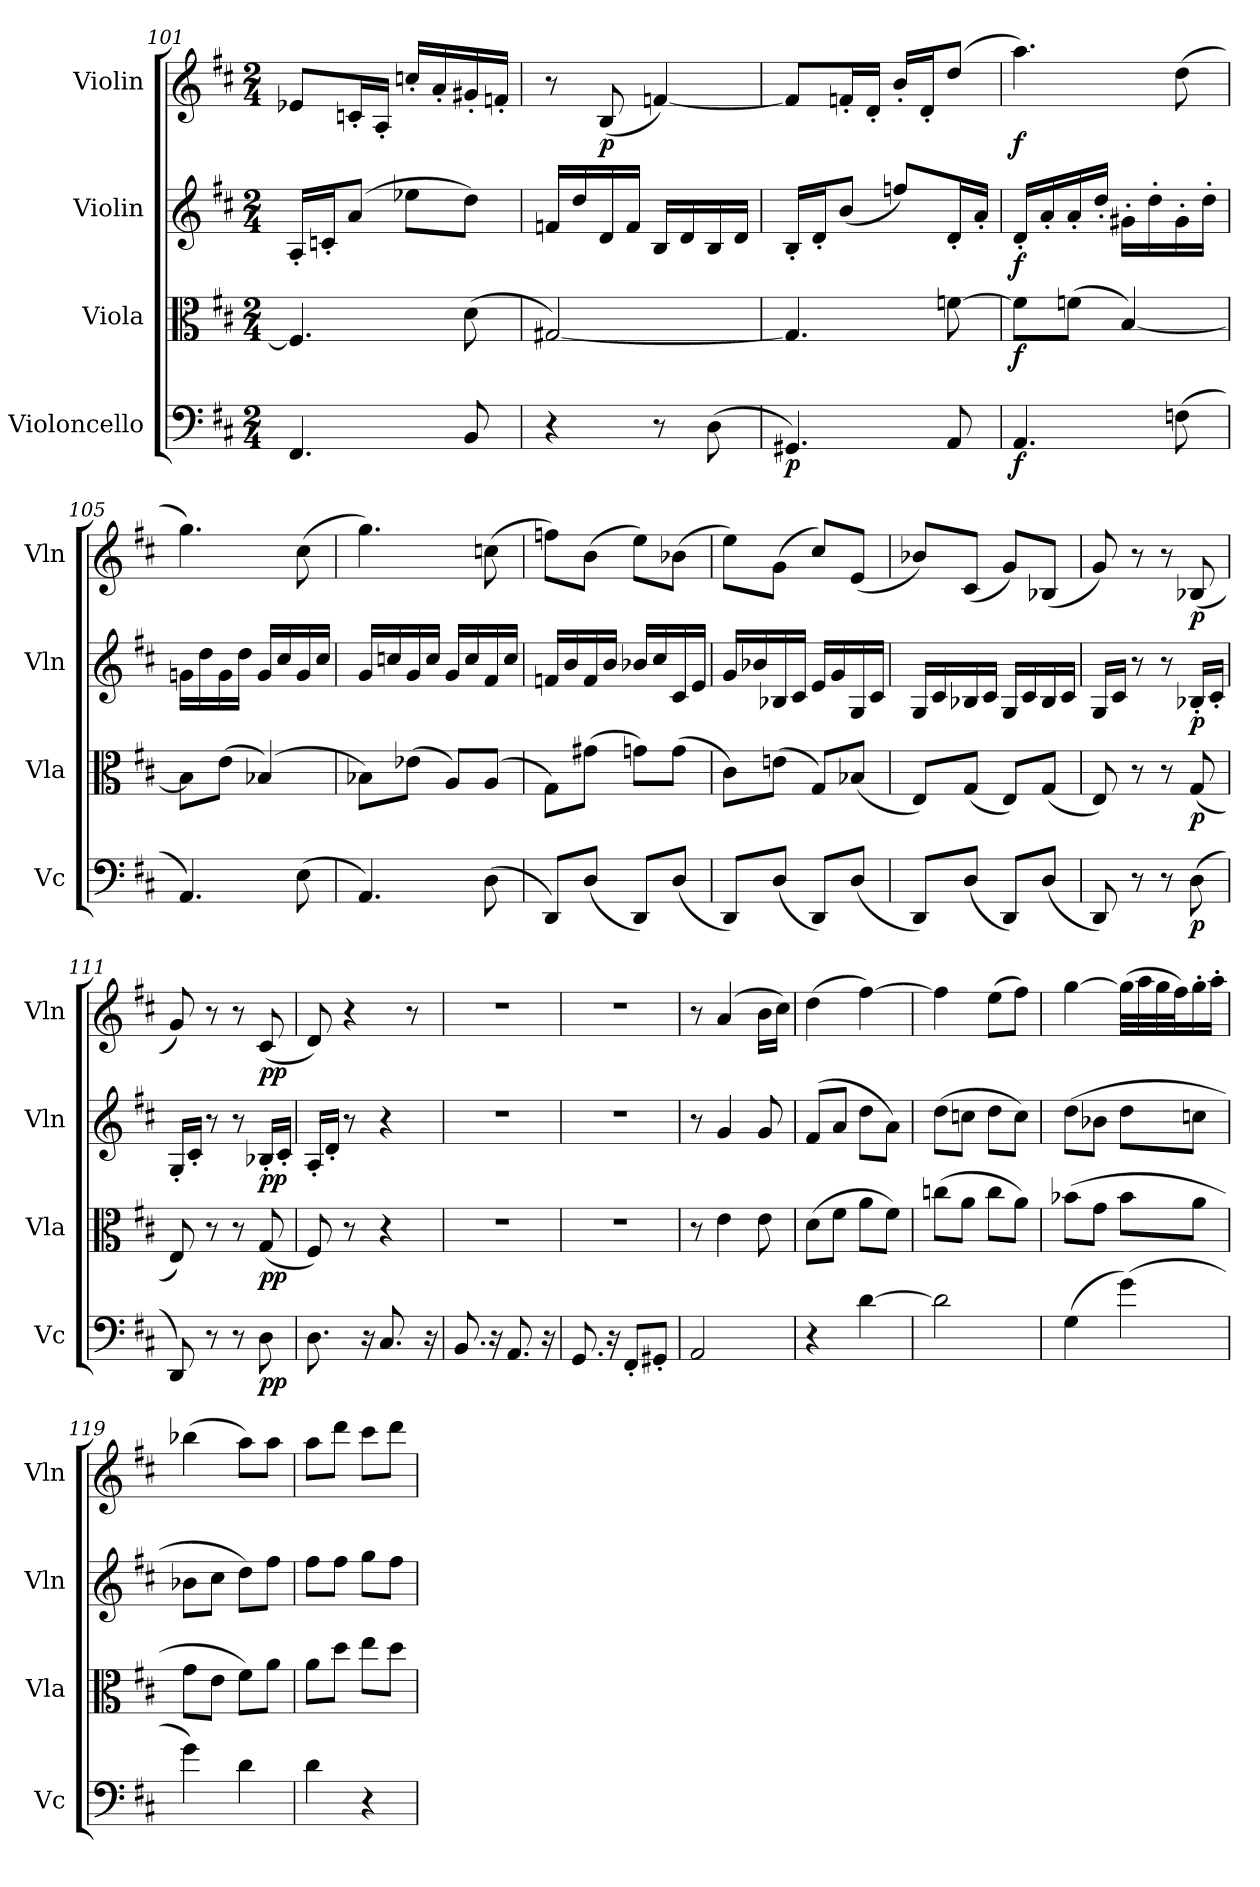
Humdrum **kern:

**kern	**dynam	**kern	**dynam	**kern	**dynam	**kern	**dynam
*part4	*part4	*part3	*part3	*part2	*part2	*part1	*part1
*staff4	*staff4	*staff3	*staff3	*staff2	*staff2	*staff1	*staff1
*I"Violoncello	*	*I"Viola	*	*I"Violin	*	*I"Violin	*
*I'Vc	*	*I'Vla	*	*I'Vln	*	*I'Vln	*
*clefF4	*	*clefC3	*	*clefG2	*	*clefG2	*
*k[f#c#]	*	*k[f#c#]	*	*k[f#c#]	*	*k[f#c#]	*
*M2/4	*	*M2/4	*	*M2/4	*	*M2/4	*
=101	=101	=101	=101	=101	=101	=101	=101
4.FF#/	.	4.F#/]	.	16A'/LL	.	8e-X/L	.
.	.	.	.	16cn'/J	.	.	.
.	.	.	.	(8a/J	.	16cn'/L	.
.	.	.	.	.	.	16A'/JJ	.
.	.	.	.	8ee-X\L	.	16ccn'/LL	.
.	.	.	.	.	.	16a'/	.
8BB/	.	(8d\	.	8dd\J)	.	16g#X'/	.
.	.	.	.	.	.	16fn'/JJ	.
=102	=102	=102	=102	=102	=102	=102	=102
4r	.	[2G#X/)	.	16fn/LL	.	8r	.
.	.	.	.	16dd/	.	.	.
.	.	.	.	16d/	.	(8B/	p
.	.	.	.	16f/JJ	.	.	.
8r	.	.	.	16B/LL	.	[4fn/)	.
.	.	.	.	16d/	.	.	.
(8D\	.	.	.	16B/	.	.	.
.	.	.	.	16d/JJ	.	.	.
=103	=103	=103	=103	=103	=103	=103	=103
4.GG#X/)	p	4.G#/]	.	16B'/LL	.	8f/L]	.
.	.	.	.	16d'/J	.	.	.
.	.	.	.	(8b/J	.	16fn'/L	.
.	.	.	.	.	.	16d'/JJ	.
.	.	.	.	8ffn/L)	.	16b'/LL	.
.	.	.	.	.	.	16d'/J	.
8AA/	.	[8fn\	.	16d'/L	.	(8dd/J	.
.	.	.	.	16a'/JJ	.	.	.
=104	=104	=104	=104	=104	=104	=104	=104
4.AA/	f	8f\L]	f	16d'/LL	f	4.aa\)	f
.	.	.	.	16a'/	.	.	.
.	.	(8fn\J	.	16a'/	.	.	.
.	.	.	.	16dd'/JJ	.	.	.
.	.	[4B/)	.	16g#X'\LL	.	.	.
.	.	.	.	16dd'\	.	.	.
(8Fn\	.	.	.	16g#'\	.	(8dd\	.
.	.	.	.	16dd'\JJ	.	.	.
=105	=105	=105	=105	=105	=105	=105	=105
4.AA/)	.	8B\L]	.	16gn\LL	.	4.gg\)	.
.	.	.	.	16dd\	.	.	.
.	.	(8e\J	.	16g\	.	.	.
.	.	.	.	16dd\JJ	.	.	.
.	.	(4B-X/)	.	16g/LL	.	.	.
.	.	.	.	16cc#/	.	.	.
(8E\	.	.	.	16g/	.	(8cc#\	.
.	.	.	.	16cc#/JJ	.	.	.
=106	=106	=106	=106	=106	=106	=106	=106
4.AA/)	.	8B-X\L)	.	16g/LL	.	4.gg\)	.
.	.	.	.	16ccn/	.	.	.
.	.	(8e-X\J	.	16g/	.	.	.
.	.	.	.	16cc/JJ	.	.	.
.	.	8A/L)	.	16g/LL	.	.	.
.	.	.	.	16cc/	.	.	.
(8D\	.	(8A/J	.	16f#/	.	(8ccn\	.
.	.	.	.	16cc/JJ	.	.	.
=107	=107	=107	=107	=107	=107	=107	=107
8DD/L)	.	8G\L)	.	16fn/LL	.	8ffn\L)	.
.	.	.	.	16b/	.	.	.
(8D/J	.	(8g#X\J	.	16f/	.	(8b\J	.
.	.	.	.	16b/JJ	.	.	.
8DD/L)	.	8gn\L)	.	16b-X/LL	.	8ee\L)	.
.	.	.	.	16cc#/	.	.	.
(8D/J	.	(8g\J	.	16c#/	.	(8b-X\J	.
.	.	.	.	16e/JJ	.	.	.
=108	=108	=108	=108	=108	=108	=108	=108
8DD/L)	.	8c#\L)	.	16g/LL	.	8ee\L)	.
.	.	.	.	16b-X/	.	.	.
(8D/J	.	(8en\J	.	16B-X/	.	(8g\J	.
.	.	.	.	16c#/JJ	.	.	.
8DD/L)	.	8G/L)	.	16e/LL	.	8cc#/L)	.
.	.	.	.	16g/	.	.	.
(8D/J	.	(8B-X/J	.	16G/	.	(8e/J	.
.	.	.	.	16c#/JJ	.	.	.
=109	=109	=109	=109	=109	=109	=109	=109
8DD/L)	.	8E/L)	.	16G/LL	.	8b-X/L)	.
.	.	.	.	16c#/	.	.	.
(8D/J	.	(8G/J	.	16B-X/	.	(8c#/J	.
.	.	.	.	16c#/JJ	.	.	.
8DD/L)	.	8E/L)	.	16G/LL	.	8g/L)	.
.	.	.	.	16c#/	.	.	.
(8D/J	.	(8G/J	.	16B-/	.	(8B-X/J	.
.	.	.	.	16c#/JJ	.	.	.
=110	=110	=110	=110	=110	=110	=110	=110
8DD/)	.	8E/)	.	16G/LL	.	8g/)	.
.	.	.	.	16c#/JJ	.	.	.
8r	.	8r	.	8r	.	8r	.
8r	.	8r	.	8r	.	8r	.
(8D\	p	(8G/	p	16B-X'/LL	p	(8B-X/	p
.	.	.	.	16c#'/JJ	.	.	.
=111	=111	=111	=111	=111	=111	=111	=111
8DD/)	.	8E/)	.	16G'/LL	.	8g/)	.
.	.	.	.	16c#'/JJ	.	.	.
8r	.	8r	.	8r	.	8r	.
8r	.	8r	.	8r	.	8r	.
8D\	pp	(8G/	pp	16B-X'/LL	pp	(8c#/	pp
.	.	.	.	16c#'/JJ	.	.	.
=112	=112	=112	=112	=112	=112	=112	=112
8.D\	.	8F#/)	.	16A'/LL	.	8d/)	.
.	.	.	.	16d'/JJ	.	.	.
.	.	8r	.	8r	.	4r	.
16r	.	.	.	.	.	.	.
8.C#/	.	4r	.	4r	.	.	.
.	.	.	.	.	.	8r	.
16r	.	.	.	.	.	.	.
=113	=113	=113	=113	=113	=113	=113	=113
8.BB/	.	2r	.	2r	.	2r	.
16r	.	.	.	.	.	.	.
8.AA/	.	.	.	.	.	.	.
16r	.	.	.	.	.	.	.
=114	=114	=114	=114	=114	=114	=114	=114
8.GG/	.	2r	.	2r	.	2r	.
16r	.	.	.	.	.	.	.
8FF#'/L	.	.	.	.	.	.	.
8GG#X'/J	.	.	.	.	.	.	.
=115	=115	=115	=115	=115	=115	=115	=115
2AA/	.	8r	.	8r	.	8r	.
.	.	4e\	.	4g/	.	(4a/	.
.	.	8e\	.	8g/	.	16b\LL	.
.	.	.	.	.	.	16cc#\JJ)	.
=116	=116	=116	=116	=116	=116	=116	=116
4r	.	(8d\L	.	(8f#/L	.	(4dd\	.
.	.	8f#\J	.	8a/J	.	.	.
[4d\	.	8a\L	.	8dd\L	.	[4ff#\)	.
.	.	8f#\J)	.	8a\J)	.	.	.
=117	=117	=117	=117	=117	=117	=117	=117
2d\]	.	(8ccn\L	.	(8dd\L	.	4ff#\]	.
.	.	8a\J	.	8ccn\J	.	.	.
.	.	8cc\L	.	8dd\L	.	(8ee\L	.
.	.	8a\J)	.	8cc\J)	.	8ff#\J)	.
=118	=118	=118	=118	=118	=118	=118	=118
(4G\	.	(8b-X\L	.	(8dd\L	.	[4gg\	.
.	.	8g\J	.	8b-X\J	.	.	.
(4g\)	.	8b-\L	.	8dd\L	.	(32gg\LLL]	.
.	.	.	.	.	.	32aa\	.
.	.	.	.	.	.	32gg\	.
.	.	.	.	.	.	32ff#\J)	.
.	.	8a\J	.	8ccn\J	.	16gg'\	.
.	.	.	.	.	.	16aa'\JJ	.
=119	=119	=119	=119	=119	=119	=119	=119
4g\)	.	8g\L	.	8b-X\L	.	(4bb-X\	.
.	.	8e\J	.	8cc#\J	.	.	.
4d\	.	8f#\L)	.	8dd\L)	.	8aa\L)	.
.	.	8a\J	.	8ff#\J	.	8aa\J	.
=120	=120	=120	=120	=120	=120	=120	=120
4d\	.	8a\L	.	8ff#\L	.	8aa\L	.
.	.	8dd\J	.	8ff#\J	.	8ddd\J	.
4r	.	8ee\L	.	8gg\L	.	8ccc#\L	.
.	.	8dd\J	.	8ff#\J	.	8ddd\J	.
=	=	=	=	=	=	=	=
*-	*-	*-	*-	*-	*-	*-	*-
